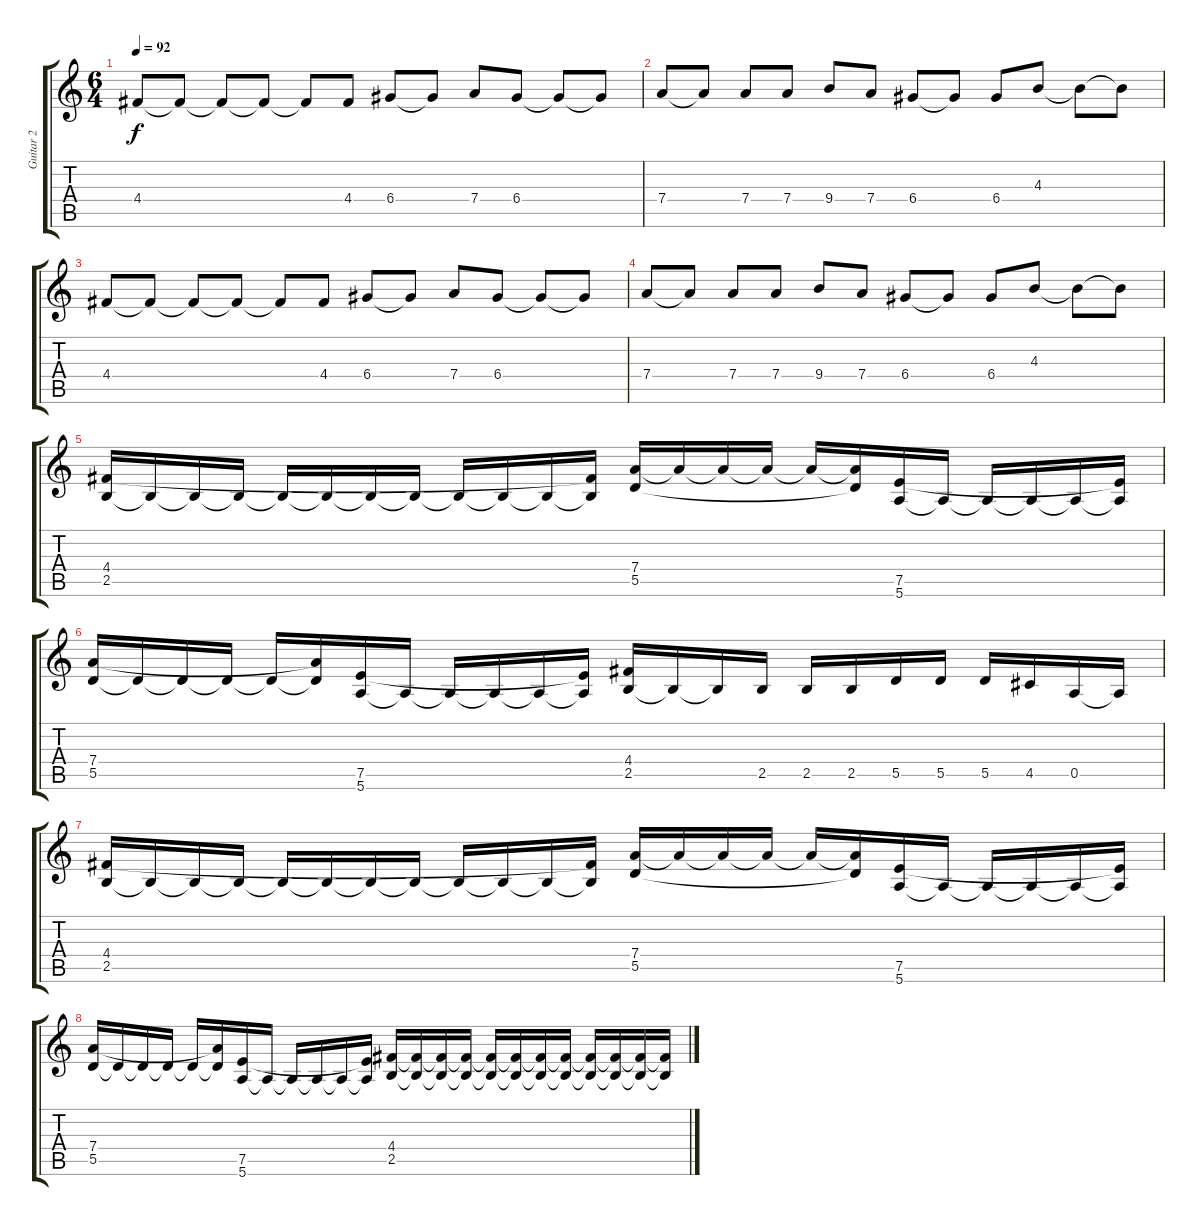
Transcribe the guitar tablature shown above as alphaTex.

\track ("Guitar 2" "Guitar 2") {instrument distortionguitar}
\staff {score tabs}
\tuning (E4 B3 G3 D3 A2 E2) {hide}
\ts (6 4)
\tempo 92
\clef g2
\ks c
4.4.8{dy f} 4.4{t}.8 4.4{t}.8 4.4{t}.8 4.4{t}.8 4.4.8 6.4.8 6.4{t}.8 7.4.8 6.4.8 6.4{t}.8 6.4{t}.8 |
7.4.8 7.4{t}.8 7.4.8 7.4.8 9.4.8 7.4.8 6.4.8 6.4{t}.8 6.4.8 4.3.8 4.3{t}.8 4.3{t}.8 |
4.4.8 4.4{t}.8 4.4{t}.8 4.4{t}.8 4.4{t}.8 4.4.8 6.4.8 6.4{t}.8 7.4.8 6.4.8 6.4{t}.8 6.4{t}.8 |
7.4.8 7.4{t}.8 7.4.8 7.4.8 9.4.8 7.4.8 6.4.8 6.4{t}.8 6.4.8 4.3.8 4.3{t}.8 4.3{t}.8 |
(4.4 2.5).16 2.5{t}.16 2.5{t}.16 2.5{t}.16 2.5{t}.16 2.5{t}.16 2.5{t}.16 2.5{t}.16 2.5{t}.16 2.5{t}.16 2.5{t}.16 (4.4{t} 2.5{t}).16 (7.4 5.5).16 7.4{t}.16 7.4{t}.16 7.4{t}.16 7.4{t}.16 (7.4{t} 5.5{t}).16 (7.5 5.6).16 5.6{t}.16 5.6{t}.16 5.6{t}.16 5.6{t}.16 (7.5{t} 5.6{t}).16 |
(7.4 5.5).16 5.5{t}.16 5.5{t}.16 5.5{t}.16 5.5{t}.16 (7.4{t} 5.5{t}).16 (7.5 5.6).16 5.6{t}.16 5.6{t}.16 5.6{t}.16 5.6{t}.16 (7.5{t} 5.6{t}).16 (4.4 2.5).16 2.5{t}.16 2.5{t}.16 2.5.16 2.5.16 2.5.16 5.5.16 5.5.16 5.5.16 4.5.16 0.5.16 0.5{t}.16 |
(4.4 2.5).16 2.5{t}.16 2.5{t}.16 2.5{t}.16 2.5{t}.16 2.5{t}.16 2.5{t}.16 2.5{t}.16 2.5{t}.16 2.5{t}.16 2.5{t}.16 (4.4{t} 2.5{t}).16 (7.4 5.5).16 7.4{t}.16 7.4{t}.16 7.4{t}.16 7.4{t}.16 (7.4{t} 5.5{t}).16 (7.5 5.6).16 5.6{t}.16 5.6{t}.16 5.6{t}.16 5.6{t}.16 (7.5{t} 5.6{t}).16 |
(7.4 5.5).16 5.5{t}.16 5.5{t}.16 5.5{t}.16 5.5{t}.16 (7.4{t} 5.5{t}).16 (7.5 5.6).16 5.6{t}.16 5.6{t}.16 5.6{t}.16 5.6{t}.16 (7.5{t} 5.6{t}).16 (4.4 2.5).16 (4.4{t} 2.5{t}).16 (4.4{t} 2.5{t}).16 (4.4{t} 2.5{t}).16 (4.4{t} 2.5{t}).16 (4.4{t} 2.5{t}).16 (4.4{t} 2.5{t}).16 (4.4{t} 2.5{t}).16 (4.4{t} 2.5{t}).16 (4.4{t} 2.5{t}).16 (4.4{t} 2.5{t}).16 (4.4{t} 2.5{t}).16
